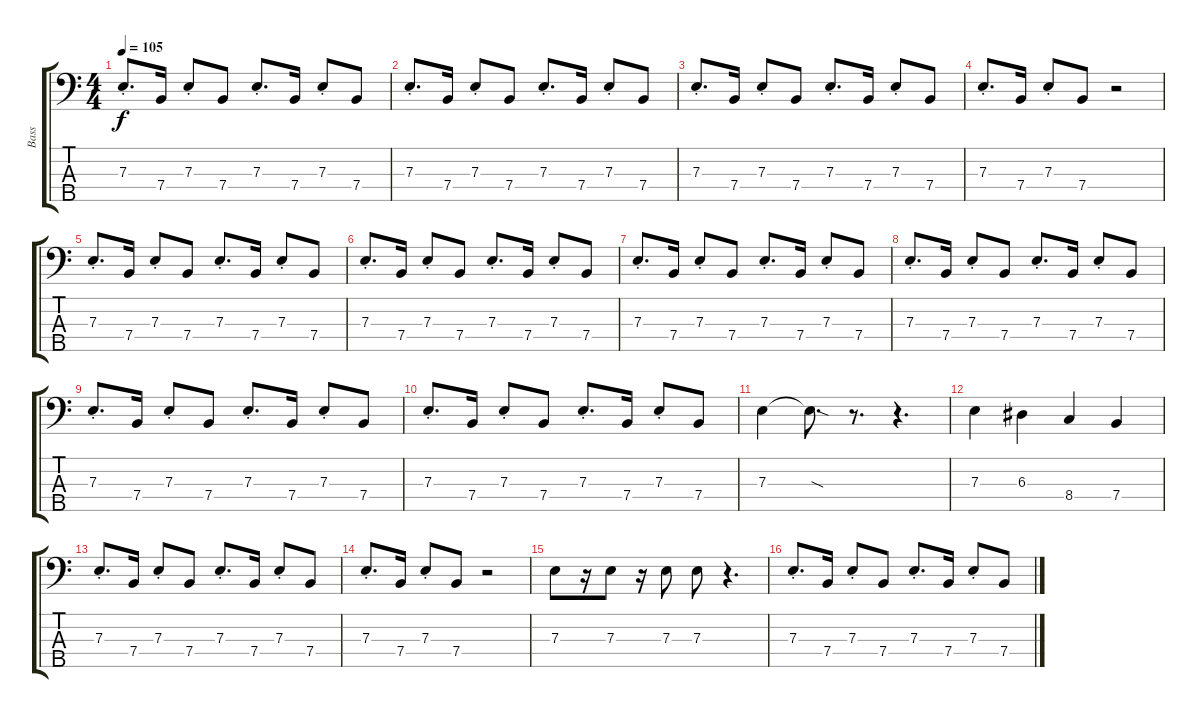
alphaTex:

\track ("Bass" "Bass") {instrument electricbassfinger}
\staff {score tabs}
\tuning (G2 D2 A1 E1 B0) {hide}
\ts (4 4)
\tempo 105
\clef f4
\ks c
7.3{st}.8{d dy f} 7.4.16 7.3{st}.8 7.4.8 7.3{st}.8{d} 7.4.16 7.3{st}.8 7.4.8 |
7.3{st}.8{d} 7.4.16 7.3{st}.8 7.4.8 7.3{st}.8{d} 7.4.16 7.3{st}.8 7.4.8 |
7.3{st}.8{d} 7.4.16 7.3{st}.8 7.4.8 7.3{st}.8{d} 7.4.16 7.3{st}.8 7.4.8 |
7.3{st}.8{d} 7.4.16 7.3{st}.8 7.4.8 r.2 |
7.3{st}.8{d} 7.4.16 7.3{st}.8 7.4.8 7.3{st}.8{d} 7.4.16 7.3{st}.8 7.4.8 |
7.3{st}.8{d} 7.4.16 7.3{st}.8 7.4.8 7.3{st}.8{d} 7.4.16 7.3{st}.8 7.4.8 |
7.3{st}.8{d} 7.4.16 7.3{st}.8 7.4.8 7.3{st}.8{d} 7.4.16 7.3{st}.8 7.4.8 |
7.3{st}.8{d} 7.4.16 7.3{st}.8 7.4.8 7.3{st}.8{d} 7.4.16 7.3{st}.8 7.4.8 |
7.3{st}.8{d} 7.4.16 7.3{st}.8 7.4.8 7.3{st}.8{d} 7.4.16 7.3{st}.8 7.4.8 |
7.3{st}.8{d} 7.4.16 7.3{st}.8 7.4.8 7.3{st}.8{d} 7.4.16 7.3{st}.8 7.4.8 |
7.3.4 7.3{sod t}.8{d} r.8{d} r.4{d} |
7.3.4 6.3.4 8.4.4 7.4.4 |
7.3{st}.8{d} 7.4.16 7.3{st}.8 7.4.8 7.3{st}.8{d} 7.4.16 7.3{st}.8 7.4.8 |
7.3{st}.8{d} 7.4.16 7.3{st}.8 7.4.8 r.2 |
7.3.8 r.16 7.3.8 r.16 7.3.8 7.3.8 r.4{d} |
7.3{st}.8{d} 7.4.16 7.3{st}.8 7.4.8 7.3{st}.8{d} 7.4.16 7.3{st}.8 7.4.8
